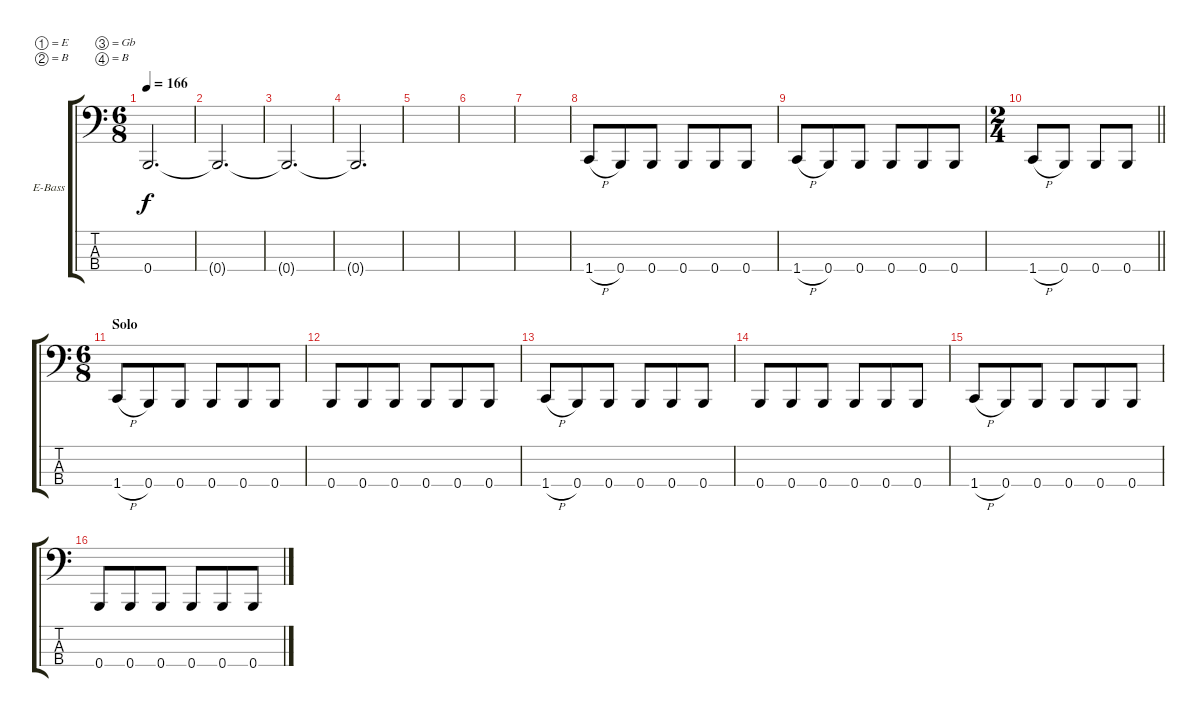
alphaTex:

\bracketExtendMode groupsimilarinstruments
\firstSystemTrackNameOrientation horizontal
\otherSystemsTrackNameOrientation horizontal
\track ("Bass" "E-Bass") {instrument electricbassfinger}
\staff {score tabs}
\tuning (E2 B1 Gb1 B0)
\ts (6 8)
\tempo 166
\clef f4
\ks c
0.4{t}.2{d dy f} |
0.4{t}.2{d} |
0.4{t}.2{d} |
0.4{t}.2{d} |
|
|
|
1.4{h}.8 0.4.8 0.4.8 0.4.8 0.4.8 0.4.8 |
1.4{h}.8 0.4.8 0.4.8 0.4.8 0.4.8 0.4.8 |
\ts (2 4)
\beaming (8 2 2)
\barLineRight lightlight
1.4{h}.8 0.4.8 0.4.8 0.4.8 |
\ts (6 8)
\beaming (8 3 3)
\section ("" "Solo")
1.4{h}.8 0.4.8 0.4.8 0.4.8 0.4.8 0.4.8 |
0.4.8 0.4.8 0.4.8 0.4.8 0.4.8 0.4.8 |
1.4{h}.8 0.4.8 0.4.8 0.4.8 0.4.8 0.4.8 |
0.4.8 0.4.8 0.4.8 0.4.8 0.4.8 0.4.8 |
1.4{h}.8 0.4.8 0.4.8 0.4.8 0.4.8 0.4.8 |
0.4.8 0.4.8 0.4.8 0.4.8 0.4.8 0.4.8
